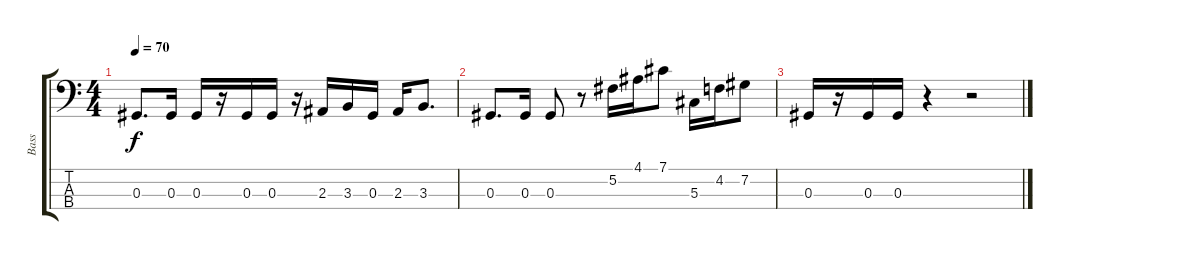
\track ("Bass" "Bass") {instrument electricbassfinger}
\staff {score tabs}
\tuning (Gb2 Db2 Ab1 Eb1) {hide}
\ts (4 4)
\tempo 70
\clef f4
\ks c
0.3.8{d dy f} 0.3.16 0.3.16 r.16 0.3.16 0.3.16 r.16 2.3.16 3.3.16 0.3.16 2.3.16 3.3.8{d} |
0.3.8{d} 0.3.16 0.3.8 r.8 5.2.16 4.1.16 7.1.8 5.3.16 4.2.16 7.2.8 |
0.3.16 r.16 0.3.16 0.3.16 r.4 r.2
